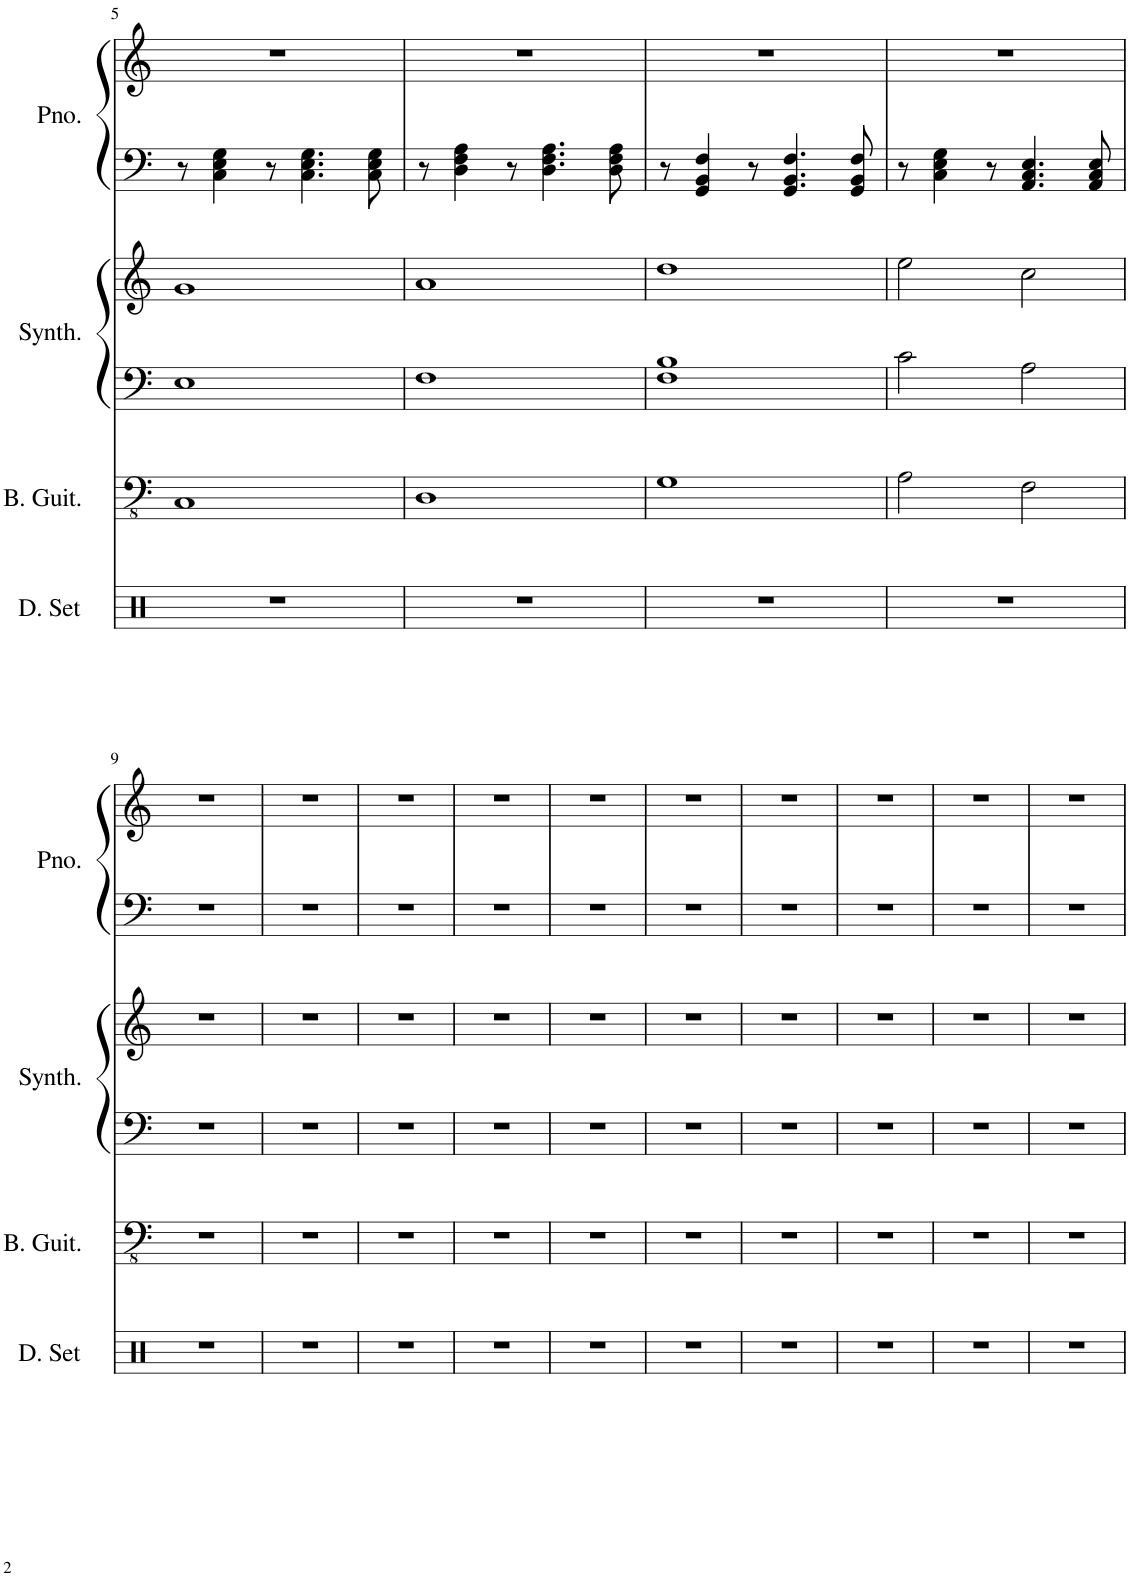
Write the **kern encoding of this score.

**kern	**kern	**kern	**kern	**kern	**kern
*part4	*part3	*part2	*part2	*part1	*part1
*staff6	*staff5	*staff4	*staff3	*staff2	*staff1
*I"ドラムセット	*I"ベース	*I"ストリング シンセサイザー	*	*I"Piano	*
*	*	*	*	*I'Pno.	*
!!LO:PB:g=z
*clefX	*clefFv4	*clefF4	*clefG2	*clefF4	*clefG2
*k[]	*k[]	*k[]	*k[]	*k[]	*k[]
*M4/4	*M4/4	*M4/4	*M4/4	*M4/4	*M4/4
=5	=5	=5	=5	=5	=5
1r	1CC	1E	1g	8r	1r
.	.	.	.	4C\ 4E\ 4G\	.
.	.	.	.	8r	.
.	.	.	.	4.C\ 4.E\ 4.G\	.
.	.	.	.	8C\ 8E\ 8G\	.
=6	=6	=6	=6	=6	=6
1r	1DD	1F	1a	8r	1r
.	.	.	.	4D\ 4F\ 4A\	.
.	.	.	.	8r	.
.	.	.	.	4.D\ 4.F\ 4.A\	.
.	.	.	.	8D\ 8F\ 8A\	.
=7	=7	=7	=7	=7	=7
1r	1GG	1F 1B	1dd	8r	1r
.	.	.	.	4GG/ 4BB/ 4F/	.
.	.	.	.	8r	.
.	.	.	.	4.GG/ 4.BB/ 4.F/	.
.	.	.	.	8GG/ 8BB/ 8F/	.
=8	=8	=8	=8	=8	=8
1r	2AA\	2c\	2ee\	8r	1r
.	.	.	.	4C\ 4E\ 4G\	.
.	.	.	.	8r	.
.	2FF\	2A\	2cc\	4.AA/ 4.C/ 4.E/	.
.	.	.	.	8AA/ 8C/ 8E/	.
!!LO:LB:g=z
=9	=9	=9	=9	=9	=9
1r	1r	1r	1r	1r	1r
=10	=10	=10	=10	=10	=10
1r	1r	1r	1r	1r	1r
=11	=11	=11	=11	=11	=11
1r	1r	1r	1r	1r	1r
=12	=12	=12	=12	=12	=12
1r	1r	1r	1r	1r	1r
=13	=13	=13	=13	=13	=13
1r	1r	1r	1r	1r	1r
=14	=14	=14	=14	=14	=14
1r	1r	1r	1r	1r	1r
=15	=15	=15	=15	=15	=15
1r	1r	1r	1r	1r	1r
=16	=16	=16	=16	=16	=16
1r	1r	1r	1r	1r	1r
=17	=17	=17	=17	=17	=17
1r	1r	1r	1r	1r	1r
=18	=18	=18	=18	=18	=18
1r	1r	1r	1r	1r	1r
=	=	=	=	=	=
*-	*-	*-	*-	*-	*-
